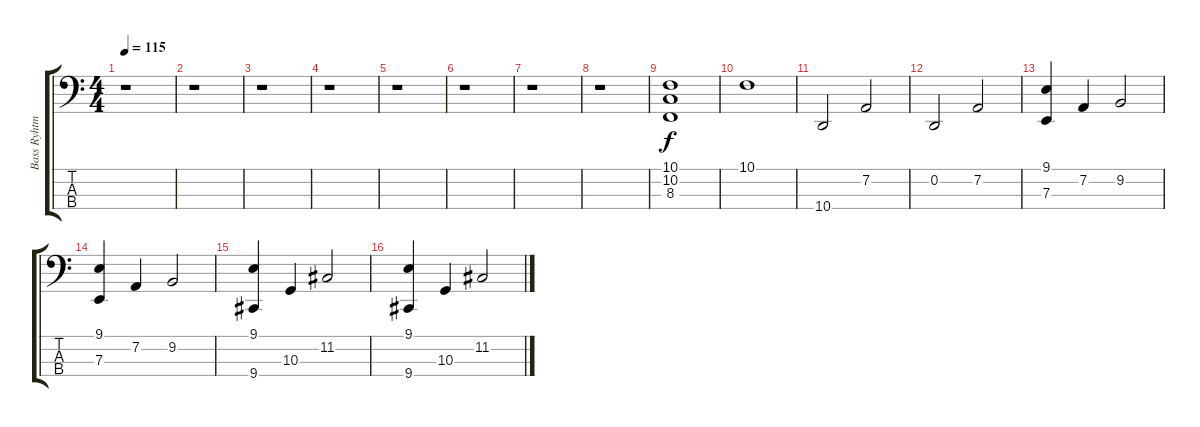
\track ("Bass Ryhtm" "Bass Ryhtm") {instrument synthstrings1}
\staff {score tabs}
\tuning (G2 D2 A1 E1) {hide}
\ts (4 4)
\tempo 115
\clef f4
\ks c
r.1{dy f} |
r.1 |
r.1 |
r.1 |
r.1 |
r.1 |
r.1 |
r.1 |
(10.1 10.2 8.3).1 |
10.1.1 |
10.4.2 7.2.2 |
0.2.2 7.2.2 |
(9.1 7.3).4 7.2.4 9.2.2 |
(9.1 7.3).4 7.2.4 9.2.2 |
(9.1 9.4).4 10.3.4 11.2.2 |
(9.1 9.4).4 10.3.4 11.2.2
